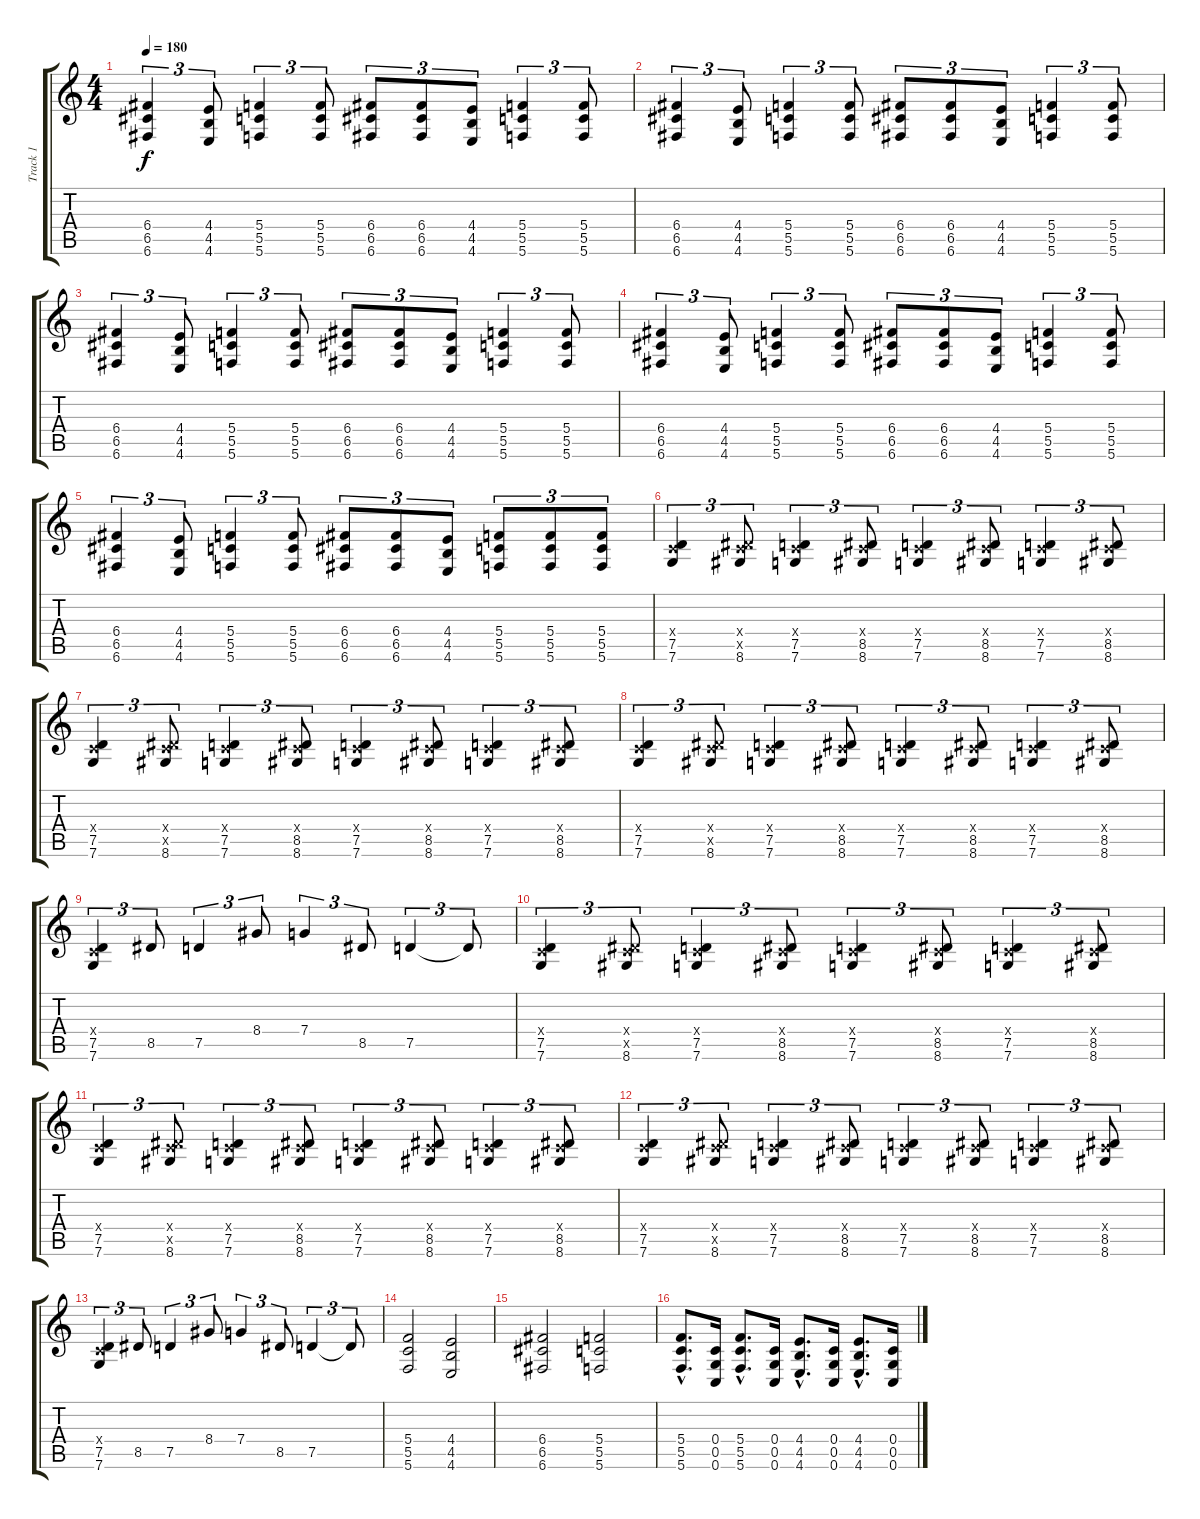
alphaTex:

\track ("Track 1" "Track 1") {instrument overdrivenguitar}
\staff {score tabs}
\tuning (D4 A3 F3 C3 G2 C2) {hide}
\ts (4 4)
\tempo 180
\clef g2
\ks c
(6.4 6.5 6.6).4{tu (3 2) dy f} (4.4 4.5 4.6).8{tu (3 2)} (5.4 5.5 5.6).4{tu (3 2)} (5.4 5.5 5.6).8{tu (3 2)} (6.4 6.5 6.6).8{tu (3 2)} (6.4 6.5 6.6).8{tu (3 2)} (4.4 4.5 4.6).8{tu (3 2)} (5.4 5.5 5.6).4{tu (3 2)} (5.4 5.5 5.6).8{tu (3 2)} |
(6.4 6.5 6.6).4{tu (3 2)} (4.4 4.5 4.6).8{tu (3 2)} (5.4 5.5 5.6).4{tu (3 2)} (5.4 5.5 5.6).8{tu (3 2)} (6.4 6.5 6.6).8{tu (3 2)} (6.4 6.5 6.6).8{tu (3 2)} (4.4 4.5 4.6).8{tu (3 2)} (5.4 5.5 5.6).4{tu (3 2)} (5.4 5.5 5.6).8{tu (3 2)} |
(6.4 6.5 6.6).4{tu (3 2)} (4.4 4.5 4.6).8{tu (3 2)} (5.4 5.5 5.6).4{tu (3 2)} (5.4 5.5 5.6).8{tu (3 2)} (6.4 6.5 6.6).8{tu (3 2)} (6.4 6.5 6.6).8{tu (3 2)} (4.4 4.5 4.6).8{tu (3 2)} (5.4 5.5 5.6).4{tu (3 2)} (5.4 5.5 5.6).8{tu (3 2)} |
(6.4 6.5 6.6).4{tu (3 2)} (4.4 4.5 4.6).8{tu (3 2)} (5.4 5.5 5.6).4{tu (3 2)} (5.4 5.5 5.6).8{tu (3 2)} (6.4 6.5 6.6).8{tu (3 2)} (6.4 6.5 6.6).8{tu (3 2)} (4.4 4.5 4.6).8{tu (3 2)} (5.4 5.5 5.6).4{tu (3 2)} (5.4 5.5 5.6).8{tu (3 2)} |
(6.4 6.5 6.6).4{tu (3 2)} (4.4 4.5 4.6).8{tu (3 2)} (5.4 5.5 5.6).4{tu (3 2)} (5.4 5.5 5.6).8{tu (3 2)} (6.4 6.5 6.6).8{tu (3 2)} (6.4 6.5 6.6).8{tu (3 2)} (4.4 4.5 4.6).8{tu (3 2)} (5.4 5.5 5.6).8{tu (3 2)} (5.4 5.5 5.6).8{tu (3 2)} (5.4 5.5 5.6).8{tu (3 2)} |
(0.4{x} 7.5 7.6).4{tu (3 2)} (0.4{x} 8.5{x} 8.6).8{tu (3 2)} (0.4{x} 7.5 7.6).4{tu (3 2)} (0.4{x} 8.5 8.6).8{tu (3 2)} (0.4{x} 7.5 7.6).4{tu (3 2)} (0.4{x} 8.5 8.6).8{tu (3 2)} (0.4{x} 7.5 7.6).4{tu (3 2)} (0.4{x} 8.5 8.6).8{tu (3 2)} |
(0.4{x} 7.5 7.6).4{tu (3 2)} (0.4{x} 8.5{x} 8.6).8{tu (3 2)} (0.4{x} 7.5 7.6).4{tu (3 2)} (0.4{x} 8.5 8.6).8{tu (3 2)} (0.4{x} 7.5 7.6).4{tu (3 2)} (0.4{x} 8.5 8.6).8{tu (3 2)} (0.4{x} 7.5 7.6).4{tu (3 2)} (0.4{x} 8.5 8.6).8{tu (3 2)} |
(0.4{x} 7.5 7.6).4{tu (3 2)} (0.4{x} 8.5{x} 8.6).8{tu (3 2)} (0.4{x} 7.5 7.6).4{tu (3 2)} (0.4{x} 8.5 8.6).8{tu (3 2)} (0.4{x} 7.5 7.6).4{tu (3 2)} (0.4{x} 8.5 8.6).8{tu (3 2)} (0.4{x} 7.5 7.6).4{tu (3 2)} (0.4{x} 8.5 8.6).8{tu (3 2)} |
(0.4{x} 7.5 7.6).4{tu (3 2)} 8.5.8{tu (3 2)} 7.5.4{tu (3 2)} 8.4.8{tu (3 2)} 7.4.4{tu (3 2)} 8.5.8{tu (3 2)} 7.5.4{tu (3 2)} 7.5{t}.8{tu (3 2)} |
(0.4{x} 7.5 7.6).4{tu (3 2)} (0.4{x} 8.5{x} 8.6).8{tu (3 2)} (0.4{x} 7.5 7.6).4{tu (3 2)} (0.4{x} 8.5 8.6).8{tu (3 2)} (0.4{x} 7.5 7.6).4{tu (3 2)} (0.4{x} 8.5 8.6).8{tu (3 2)} (0.4{x} 7.5 7.6).4{tu (3 2)} (0.4{x} 8.5 8.6).8{tu (3 2)} |
(0.4{x} 7.5 7.6).4{tu (3 2)} (0.4{x} 8.5{x} 8.6).8{tu (3 2)} (0.4{x} 7.5 7.6).4{tu (3 2)} (0.4{x} 8.5 8.6).8{tu (3 2)} (0.4{x} 7.5 7.6).4{tu (3 2)} (0.4{x} 8.5 8.6).8{tu (3 2)} (0.4{x} 7.5 7.6).4{tu (3 2)} (0.4{x} 8.5 8.6).8{tu (3 2)} |
(0.4{x} 7.5 7.6).4{tu (3 2)} (0.4{x} 8.5{x} 8.6).8{tu (3 2)} (0.4{x} 7.5 7.6).4{tu (3 2)} (0.4{x} 8.5 8.6).8{tu (3 2)} (0.4{x} 7.5 7.6).4{tu (3 2)} (0.4{x} 8.5 8.6).8{tu (3 2)} (0.4{x} 7.5 7.6).4{tu (3 2)} (0.4{x} 8.5 8.6).8{tu (3 2)} |
(0.4{x} 7.5 7.6).4{tu (3 2)} 8.5.8{tu (3 2)} 7.5.4{tu (3 2)} 8.4.8{tu (3 2)} 7.4.4{tu (3 2)} 8.5.8{tu (3 2)} 7.5.4{tu (3 2)} 7.5{t}.8{tu (3 2)} |
(5.4 5.5 5.6).2 (4.4 4.5 4.6).2 |
(6.4 6.5 6.6).2 (5.4 5.5 5.6).2 |
(5.4{hac} 5.5{hac} 5.6{hac}).8{d} (0.4 0.5 0.6).16 (5.4{hac} 5.5{hac} 5.6{hac}).8{d} (0.4 0.5 0.6).16 (4.4{hac} 4.5{hac} 4.6{hac}).8{d} (0.4 0.5 0.6).16 (4.4{hac} 4.5{hac} 4.6{hac}).8{d} (0.4 0.5 0.6).16
